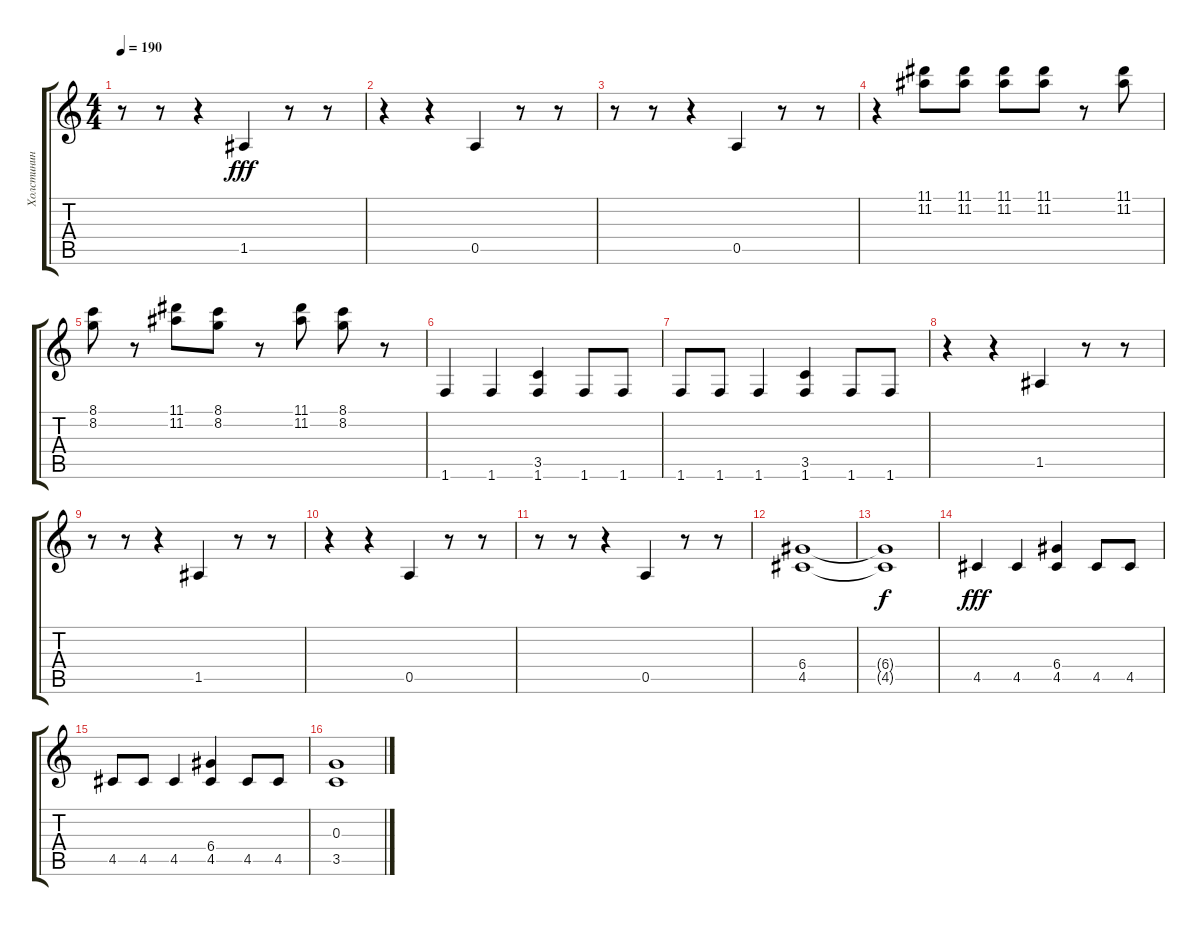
\track ("Холстинин" "Холстинин") {instrument distortionguitar}
\staff {score tabs}
\tuning (E4 B3 G3 D3 A2 E2) {hide}
\ts (4 4)
\tempo 190
\clef g2
\ks c
r.8{dy fff} r.8 r.4 1.5.4 r.8 r.8 |
r.4 r.4 0.5.4 r.8 r.8 |
r.8 r.8 r.4 0.5.4 r.8 r.8 |
r.4 (11.1 11.2).8 (11.1 11.2).8 (11.1 11.2).8 (11.1 11.2).8 r.8 (11.1 11.2).8 |
(8.1 8.2).8 r.8 (11.1 11.2).8 (8.1 8.2).8 r.8 (11.1 11.2).8 (8.1 8.2).8 r.8 |
1.6.4 1.6.4 (3.5 1.6).4 1.6.8 1.6.8 |
1.6.8 1.6.8 1.6.4 (3.5 1.6).4 1.6.8 1.6.8 |
r.4 r.4 1.5.4 r.8 r.8 |
r.8 r.8 r.4 1.5.4 r.8 r.8 |
r.4 r.4 0.5.4 r.8 r.8 |
r.8 r.8 r.4 0.5.4 r.8 r.8 |
(6.4 4.5).1 |
(6.4{t} 4.5{t}).1{dy f} |
4.5.4{dy fff} 4.5.4 (6.4 4.5).4 4.5.8 4.5.8 |
4.5.8 4.5.8 4.5.4 (6.4 4.5).4 4.5.8 4.5.8 |
(0.3 3.5).1
